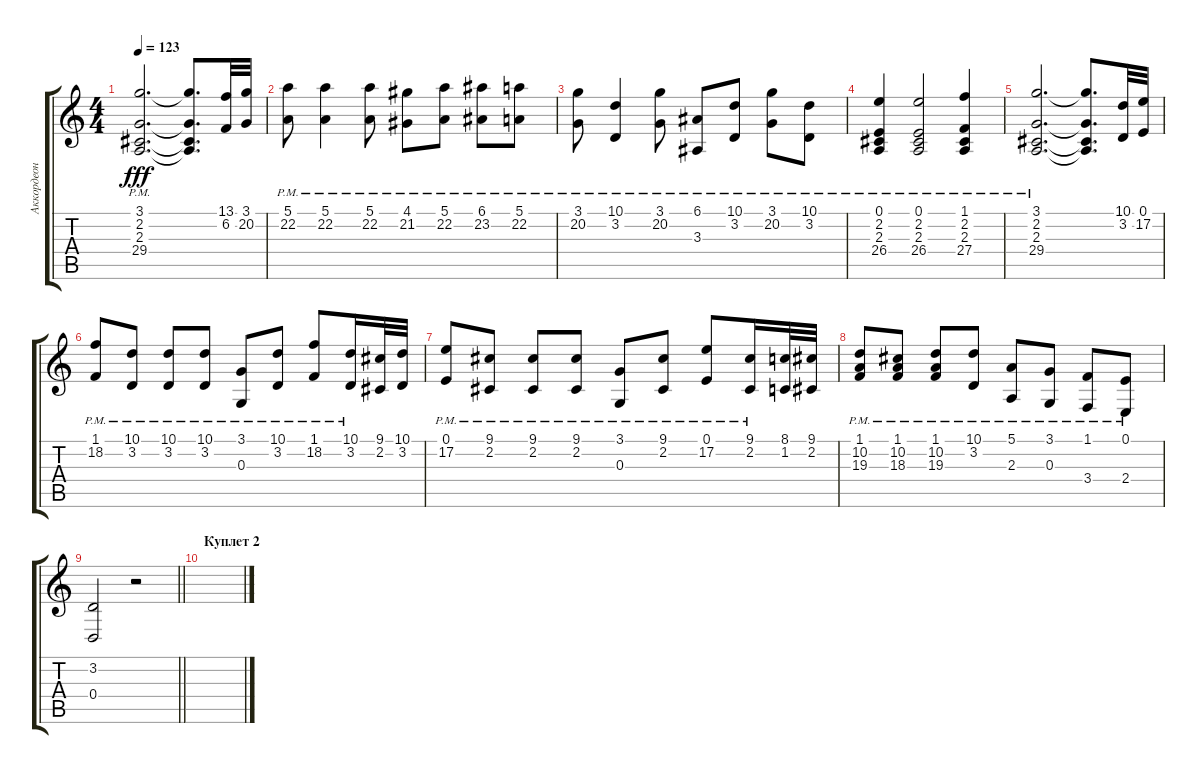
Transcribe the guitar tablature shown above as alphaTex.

\track ("Аккордеон 1 (соло)" "Аккордеон ") {instrument accordion}
\staff {score tabs}
\tuning (E4 B3 G3 D3 A2 E2) {hide}
\ts (4 4)
\tempo 123
\clef g2
\ks c
(3.1{pm} 2.2{pm} 2.3{pm} 29.4{pm}).2{d dy fff} (3.1{t} 2.2{t} 2.3{t} 29.4{t}).8{d} (13.1 6.2).32 (3.1 20.2).32 |
(5.1{pm} 22.2{pm}).8 (5.1{pm} 22.2{pm}).4 (5.1{pm} 22.2{pm}).8 (4.1{pm} 21.2{pm}).8 (5.1{pm} 22.2{pm}).8 (6.1{pm} 23.2{pm}).8 (5.1{pm} 22.2{pm}).8 |
(3.1{pm} 20.2{pm}).8 (10.1{pm} 3.2{pm}).4 (3.1{pm} 20.2{pm}).8 (6.1{pm} 3.3{pm}).8 (10.1{pm} 3.2{pm}).8 (3.1{pm} 20.2{pm}).8 (10.1{pm} 3.2{pm}).8 |
(0.1{pm} 2.2{pm} 2.3{pm} 26.4{pm}).4 (0.1{pm} 2.2{pm} 2.3{pm} 26.4{pm}).2 (1.1{pm} 2.2{pm} 2.3{pm} 27.4{pm}).4 |
(3.1{pm} 2.2{pm} 2.3{pm} 29.4{pm}).2{d} (3.1{t} 2.2{t} 2.3{t} 29.4{t}).8{d} (10.1 3.2).32 (0.1 17.2).32 |
(1.1{pm} 18.2{pm}).8 (10.1{pm} 3.2{pm}).8 (10.1{pm} 3.2{pm}).8 (10.1{pm} 3.2{pm}).8 (3.1{pm} 0.3{pm}).8 (10.1{pm} 3.2{pm}).8 (1.1{pm} 18.2{pm}).8 (10.1{pm} 3.2{pm}).16 (9.1 2.2).32 (10.1 3.2).32 |
(0.1{pm} 17.2{pm}).8 (9.1{pm} 2.2{pm}).8 (9.1{pm} 2.2{pm}).8 (9.1{pm} 2.2{pm}).8 (3.1{pm} 0.3{pm}).8 (9.1{pm} 2.2{pm}).8 (0.1{pm} 17.2{pm}).8 (9.1{pm} 2.2{pm}).16 (8.1 1.2).32 (9.1 2.2).32 |
(1.1{pm} 10.2{pm} 19.3{pm}).8 (1.1{pm} 10.2{pm} 18.3{pm}).8 (1.1{pm} 10.2{pm} 19.3{pm}).8 (10.1{pm} 3.2{pm}).8 (5.1{pm} 2.3{pm}).8 (3.1{pm} 0.3{pm}).8 (1.1{pm} 3.4{pm}).8 (0.1{pm} 2.4{pm}).8 |
\barLineRight lightlight
(3.2 0.4).2 r.2 |
\section ("" "Куплет 2")
